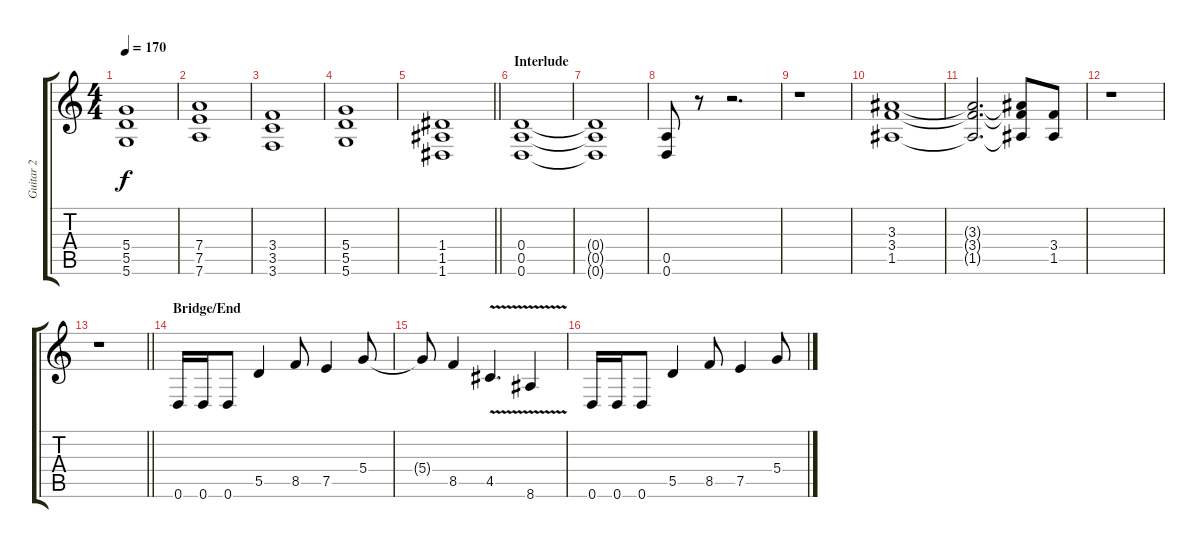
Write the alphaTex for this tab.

\track ("Guitar 2" "Guitar 2") {instrument distortionguitar}
\staff {score tabs}
\tuning (E4 B3 G3 D3 A2 D2) {hide}
\ts (4 4)
\tempo 170
\clef g2
\ks c
(5.4 5.5 5.6).1{dy f} |
(7.4 7.5 7.6).1 |
(3.4 3.5 3.6).1 |
(5.4 5.5 5.6).1 |
\barLineRight lightlight
(1.4 1.5 1.6).1 |
\section ("" "Interlude")
(0.4 0.5 0.6).1{volume 13 balance 8} |
(0.4{t} 0.5{t} 0.6{t}).1 |
(0.5 0.6).8 r.8 r.2{d} |
r.1 |
(3.3 3.4 1.5).1 |
(3.3{t} 3.4{t} 1.5{t}).2{d} (3.3{t} 3.4{t} 1.5{t}).8 (3.4 1.5).8 |
r.1 |
\barLineRight lightlight
r.1 |
\section ("" "Bridge/End")
0.6.16{volume 13 balance 8} 0.6.16 0.6.8 5.5.4 8.5.8 7.5.4 5.4.8 |
5.4{t}.8 8.5.4 4.5{v}.4{d} 8.6{v}.4 |
0.6.16 0.6.16 0.6.8 5.5.4 8.5.8 7.5.4 5.4.8
